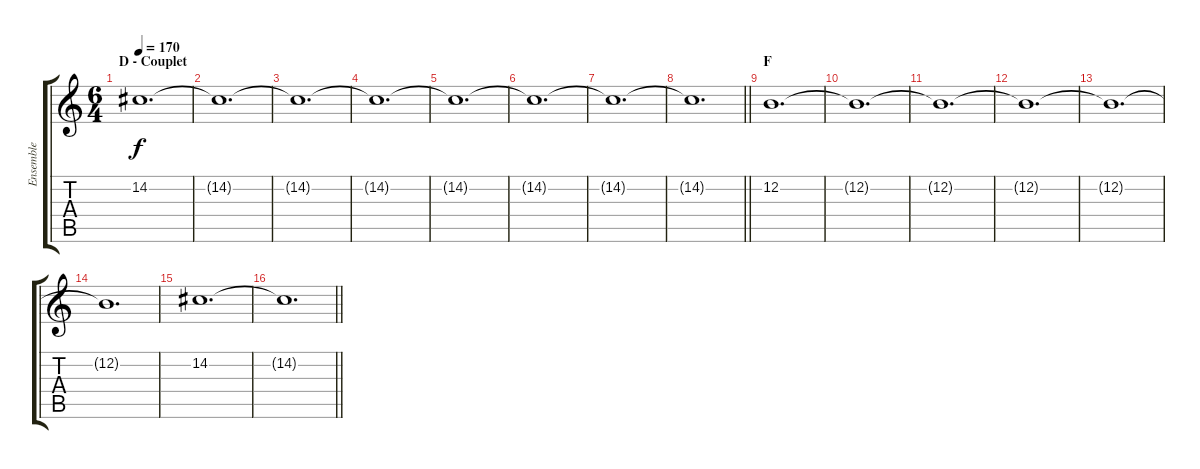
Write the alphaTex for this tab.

\track ("Ensemble" "Ensemble") {instrument stringensemble1}
\staff {score tabs}
\tuning (E4 B3 G3 D3 A2 E2) {hide}
\ts (6 4)
\section ("" "D - Couplet")
\tempo 170
\clef g2
\ks c
14.2.1{d dy f} |
14.2{t}.1{d} |
14.2{t}.1{d} |
14.2{t}.1{d} |
14.2{t}.1{d} |
14.2{t}.1{d} |
14.2{t}.1{d} |
\barLineRight lightlight
14.2{t}.1{d} |
\section ("" "F")
12.2.1{d} |
12.2{t}.1{d} |
12.2{t}.1{d} |
12.2{t}.1{d} |
12.2{t}.1{d} |
12.2{t}.1{d} |
14.2.1{d} |
\barLineRight lightlight
14.2{t}.1{d}
